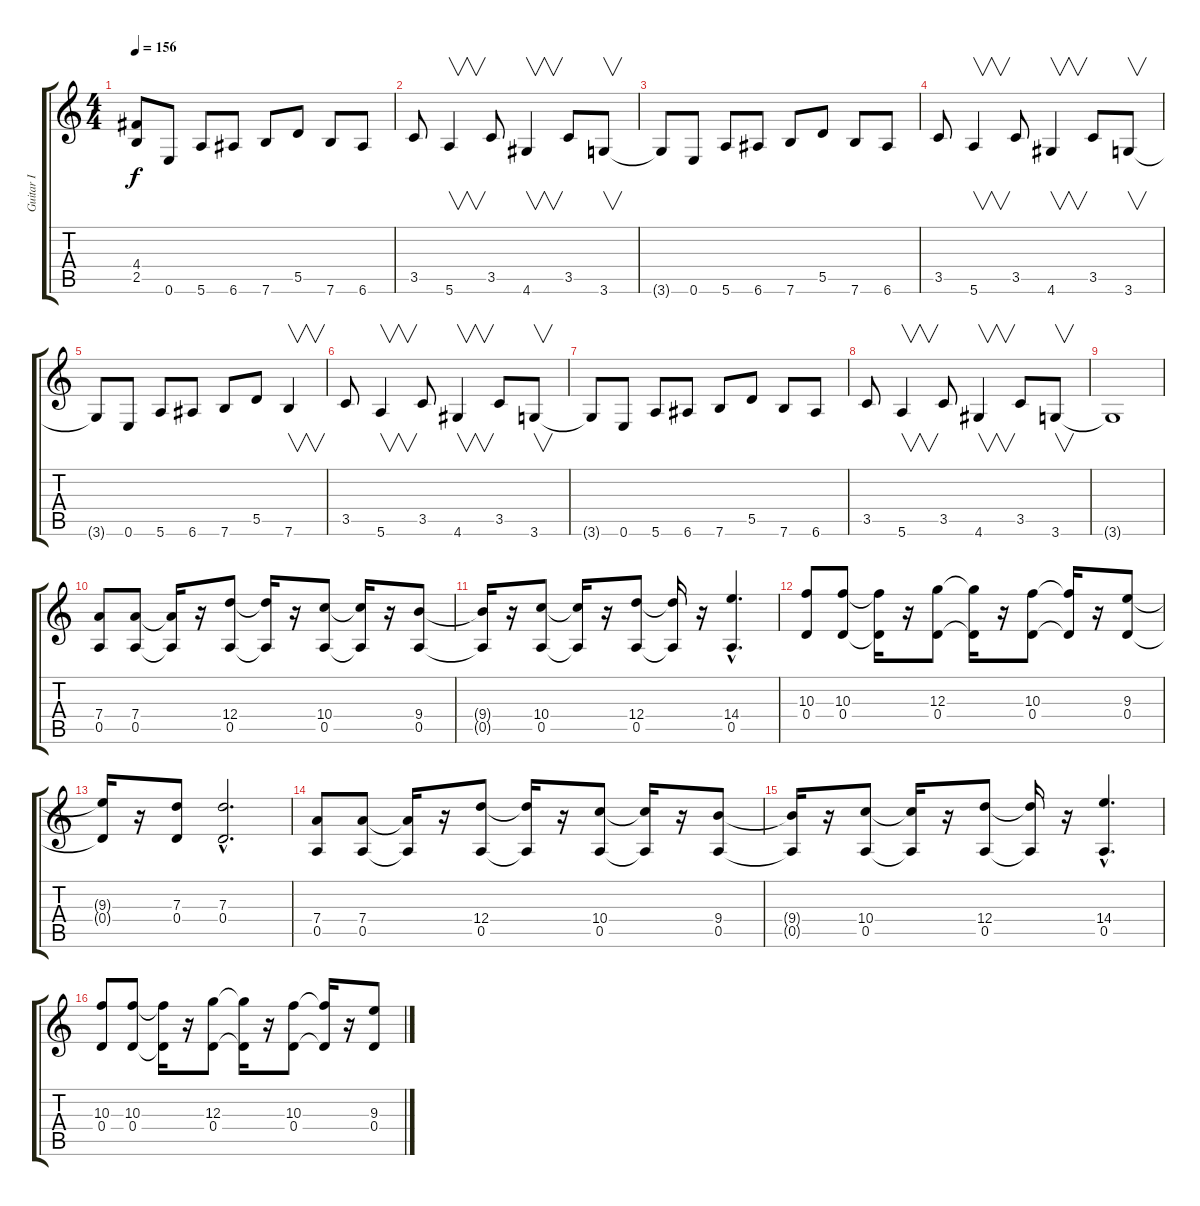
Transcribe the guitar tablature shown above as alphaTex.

\track ("Guitar I" "Guitar I") {instrument distortionguitar}
\staff {score tabs}
\tuning (E4 B3 G3 D3 A2 E2) {hide}
\ts (4 4)
\tempo 156
\clef g2
\ks c
(4.4{t} 2.5{t}).8{dy f} 0.6.8 5.6.8 6.6.8 7.6.8 5.5.8 7.6.8 6.6.8 |
3.5.8 5.6.4{v} 3.5.8 4.6.4{v} 3.5.8 3.6.8{v} |
3.6{t}.8 0.6.8 5.6.8 6.6.8 7.6.8 5.5.8 7.6.8 6.6.8 |
3.5.8 5.6.4{v} 3.5.8 4.6.4{v} 3.5.8 3.6.8{v} |
3.6{t}.8 0.6.8 5.6.8 6.6.8 7.6.8 5.5.8 7.6.4{v} |
3.5.8 5.6.4{v} 3.5.8 4.6.4{v} 3.5.8 3.6.8{v} |
3.6{t}.8 0.6.8 5.6.8 6.6.8 7.6.8 5.5.8 7.6.8 6.6.8 |
3.5.8 5.6.4{v} 3.5.8 4.6.4{v} 3.5.8 3.6.8{v} |
3.6{t}.1 |
(7.4 0.5).8 (7.4 0.5).8 (7.4{t} 0.5{t}).16 r.16 (12.4 0.5).8 (12.4{t} 0.5{t}).16 r.16 (10.4 0.5).8 (10.4{t} 0.5{t}).16 r.16 (9.4 0.5).8 |
(9.4{t} 0.5{t}).16 r.16 (10.4 0.5).8 (10.4{t} 0.5{t}).16 r.16 (12.4 0.5).8 (12.4{t} 0.5{t}).16 r.16 (14.4{hac} 0.5{hac}).4{d} |
(10.3 0.4).8 (10.3 0.4).8 (10.3{t} 0.4{t}).16 r.16 (12.3 0.4).8 (12.3{t} 0.4{t}).16 r.16 (10.3 0.4).8 (10.3{t} 0.4{t}).16 r.16 (9.3 0.4).8 |
(9.3{t} 0.4{t}).16 r.16 (7.3 0.4).8 (7.3{hac} 0.4{hac}).2{d} |
(7.4 0.5).8 (7.4 0.5).8 (7.4{t} 0.5{t}).16 r.16 (12.4 0.5).8 (12.4{t} 0.5{t}).16 r.16 (10.4 0.5).8 (10.4{t} 0.5{t}).16 r.16 (9.4 0.5).8 |
(9.4{t} 0.5{t}).16 r.16 (10.4 0.5).8 (10.4{t} 0.5{t}).16 r.16 (12.4 0.5).8 (12.4{t} 0.5{t}).16 r.16 (14.4{hac} 0.5{hac}).4{d} |
(10.3 0.4).8 (10.3 0.4).8 (10.3{t} 0.4{t}).16 r.16 (12.3 0.4).8 (12.3{t} 0.4{t}).16 r.16 (10.3 0.4).8 (10.3{t} 0.4{t}).16 r.16 (9.3 0.4).8
